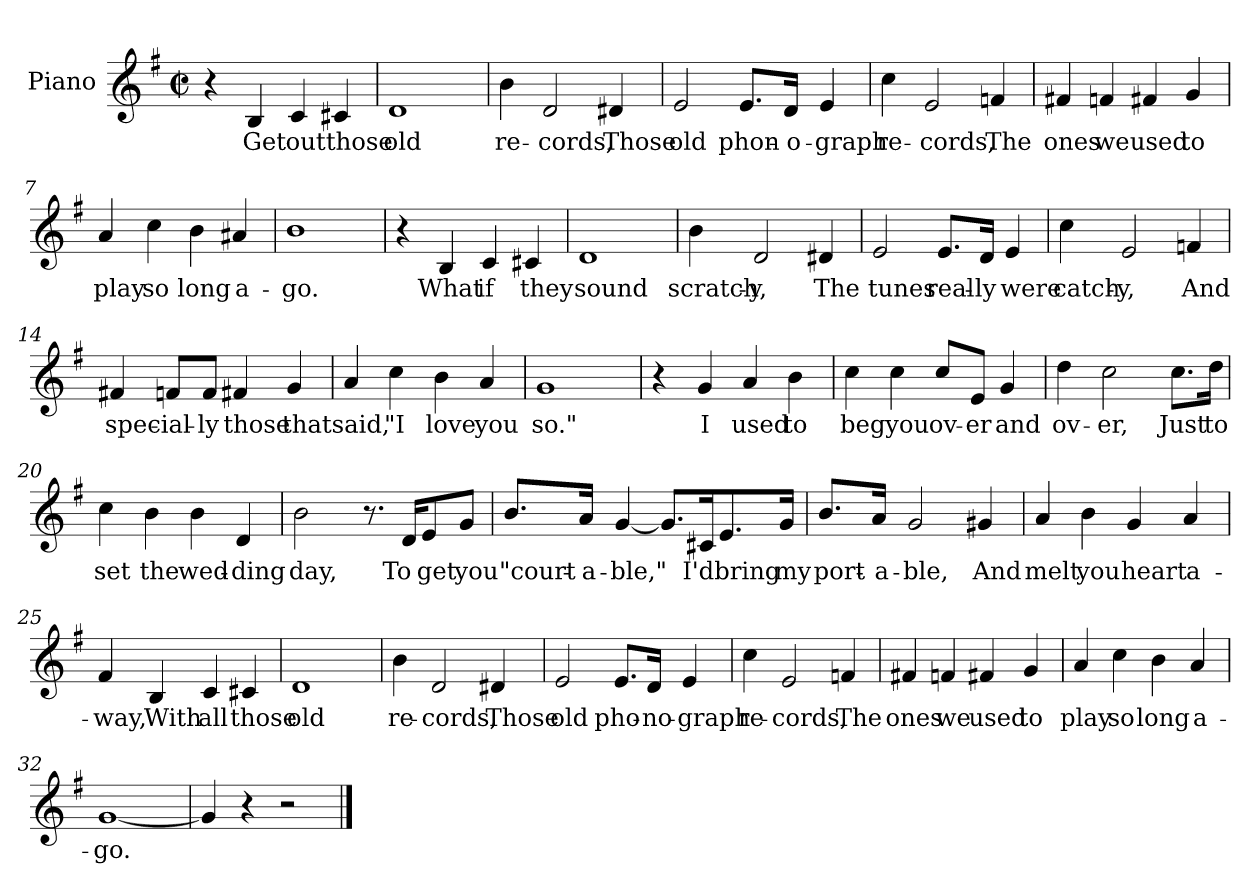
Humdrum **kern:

**kern	**text
*part1	*part1
*staff1	*staff1
*I"Piano	*
*I'Pno.	*
*clefG2	*
*k[f#]	*
*G:	*
*M2/2	*
*met(c|)	*
=1	=1
4r	.
4B/	Get
4c/	out
4c#X/	those
=2	=2
1d	old
=3	=3
4b\	re-
2d/	-cords,
4d#X/	Those
=4	=4
2e/	old
8.e/L	phon-
16d/Jk	-o-
4e/	-graph
=5	=5
4cc\	re-
2e/	-cords,
4fn/	The
!!LO:LB:g=z
=6	=6
4f#X/	ones
4fn/	we
4f#X/	used
4g/	to
=7	=7
4a/	play
4cc\	so
4b\	long
4a#X/	a-
=8	=8
1b	-go.
=9	=9
4r	.
4B/	What
4c/	if
4c#X/	they
=10	=10
1d	sound
!!LO:LB:g=z
=11	=11
4b\	scratch-
2d/	-y,
4d#X/	The
=12	=12
2e/	tunes
8.e/L	real-
16d/Jk	-ly
4e/	were
=13	=13
4cc\	catch-
2e/	-y,
4fn/	And
=14	=14
4f#X/	spec-
8fn/L	-ial-
8f/J	-ly
4f#X/	those
4g/	that
!!LO:LB:g=z
=15	=15
4a/	said,
4cc\	"I
4b\	love
4a/	you
=16	=16
1g	so."
=17	=17
4r	.
4g/	I
4a/	used
4b\	to
=18	=18
4cc\	beg
4cc\	you
8cc/L	ov-
8e/J	-er
4g/	and
=19	=19
4dd\	ov-
2cc\	-er,
8.cc\L	Just
16dd\Jk	to
!!LO:LB:g=z
=20	=20
4cc\	set
4b\	the
4b\	wed-
4d/	-ding
=21	=21
2b\	day,
8.r	.
16d/KL	To
8e/	get
8g/J	you
=22	=22
8.b/L	"court-
16a/Jk	-a-
[4g/	-ble,"
8.g/L]	.
16c#X/K	I'd
8.e/	bring
16g/Jk	my
!!LO:LB:g=z
=23	=23
8.b/L	port-
16a/Jk	-a-
2g/	-ble,
4g#X/	And
=24	=24
4a/	melt
4b\	you
4g/	heart
4a/	a-
=25	=25
4f#/	-way,
4B/	With
4c/	all
4c#X/	those
=26	=26
1d	old
!!LO:LB:g=z
=27	=27
4b\	re-
2d/	-cords,
4d#X/	Those
=28	=28
2e/	old
8.e/L	pho-
16d/Jk	-no-
4e/	-graph
=29	=29
4cc\	re-
2e/	-cords,
4fn/	The
=30	=30
4f#X/	ones
4fn/	we
4f#X/	used
4g/	to
!!LO:LB:g=z
=31	=31
4a/	play
4cc\	so
4b\	long
4a/	a-
=32	=32
[1g	-go.
=33	=33
4g/]	.
4r	.
2r	.
==	==
*-	*-
